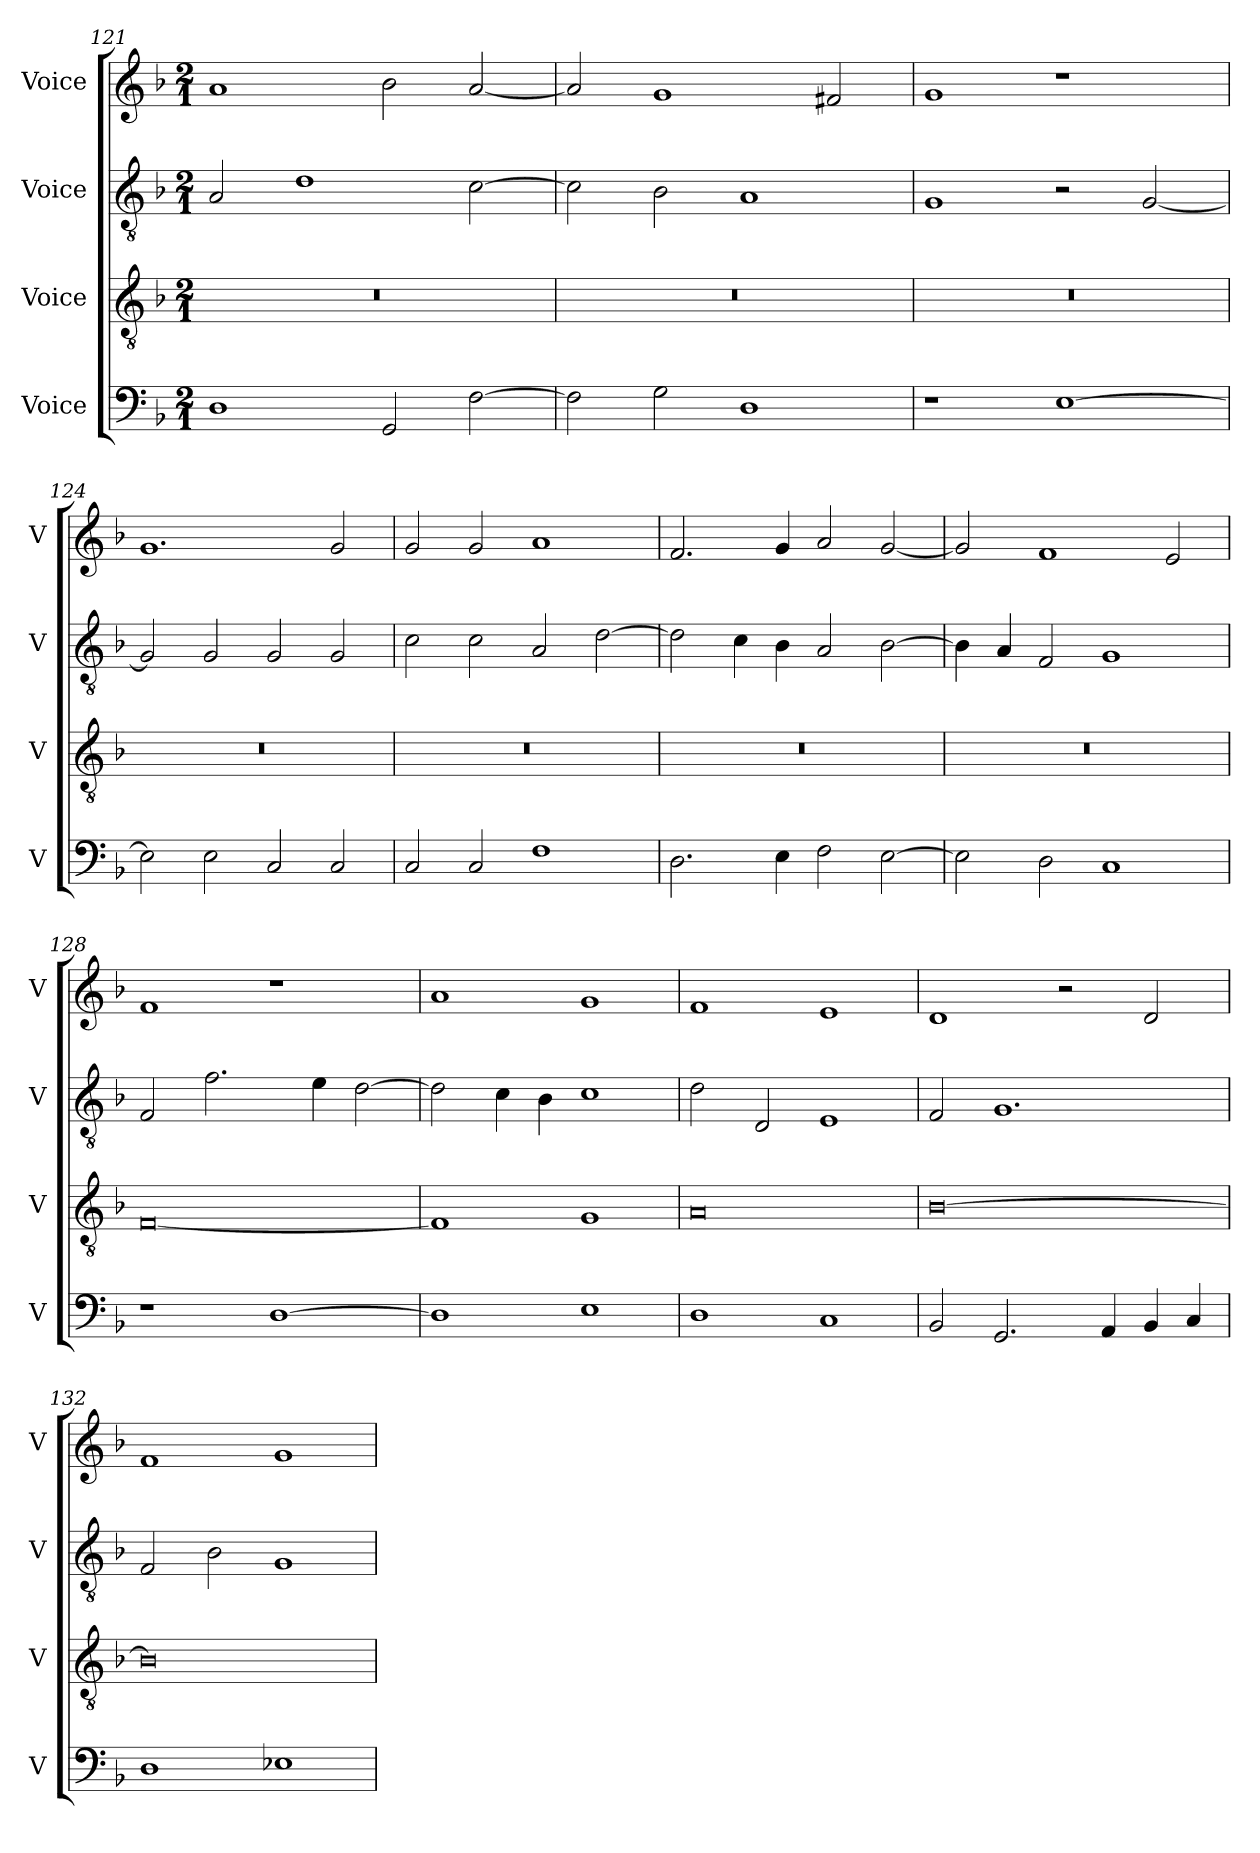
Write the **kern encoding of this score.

**kern	**kern	**kern	**kern
*part4	*part3	*part2	*part1
*staff4	*staff3	*staff2	*staff1
*I"Voice	*I"Voice	*I"Voice	*I"Voice
*I'V	*I'V	*I'V	*I'V
*clefF4	*clefGv2	*clefGv2	*clefG2
*k[b-]	*k[b-]	*k[b-]	*k[b-]
*M2/1	*M2/1	*M2/1	*M2/1
=121	=121	=121	=121
1D	0r	2A/	1a
.	.	1d	.
2GG/	.	.	2b-\
[2F\	.	[2c\	[2a/
!!LO:PB:g=z
=122	=122	=122	=122
2F\]	0r	2c\]	2a/]
2G\	.	2B-\	1g
1D	.	1A	.
.	.	.	2f#X/
=123	=123	=123	=123
1r	0r	1G	1g
[1E	.	2r	1r
.	.	[2G/	.
=124	=124	=124	=124
2E\]	0r	2G/]	1.g
2E\	.	2G/	.
2C/	.	2G/	.
2C/	.	2G/	2g/
=125	=125	=125	=125
2C/	0r	2c\	2g/
2C/	.	2c\	2g/
1F	.	2A/	1a
.	.	[2d\	.
!!LO:LB:g=z
=126	=126	=126	=126
2.D\	0r	2d\]	2.f/
.	.	4c\	.
4E\	.	4B-\	4g/
2F\	.	2A/	2a/
[2E\	.	[2B-\	[2g/
=127	=127	=127	=127
2E\]	0r	4B-\]	2g/]
.	.	4A/	.
2D\	.	2F/	1f
1C	.	1G	.
.	.	.	2e/
=128	=128	=128	=128
1r	[0F	2F/	1f
.	.	2.f\	.
[1D	.	.	1r
.	.	4e\	.
.	.	[2d\	.
=129	=129	=129	=129
1D]	1F]	2d\]	1a
.	.	4c\	.
.	.	4B-\	.
1E	1G	1c	1g
!!LO:LB:g=z
=130	=130	=130	=130
1D	0A	2d\	1f
.	.	2D/	.
1C	.	1E	1e
=131	=131	=131	=131
2BB-/	[0B-	2F/	1d
2.GG/	.	1.G	.
.	.	.	2r
4AA/	.	.	.
4BB-/	.	.	2d/
4C/	.	.	.
=132	=132	=132	=132
1D	0B-]	2F/	1f
.	.	2B-\	.
1E-X	.	1G	1g
=	=	=	=
*-	*-	*-	*-
